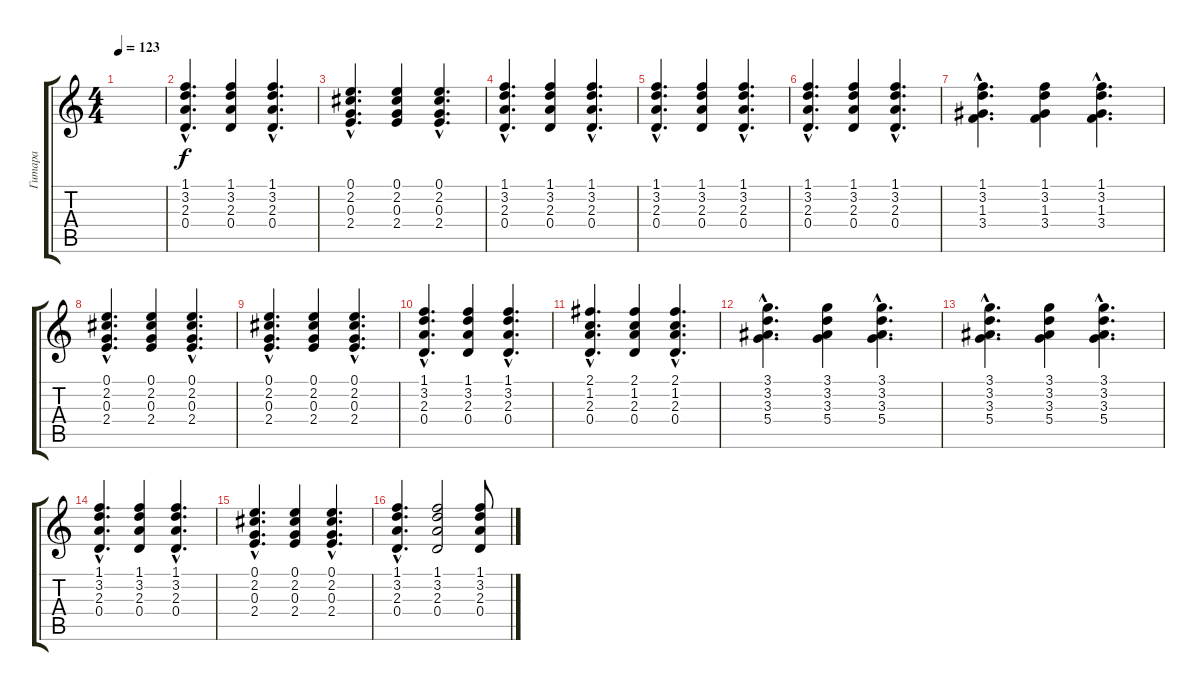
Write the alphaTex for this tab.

\track ("Гитара" "Гитара") {instrument acousticguitarsteel}
\staff {score tabs}
\tuning (E4 B3 G3 D3 A2 E2) {hide}
\ts (4 4)
\tempo 123
\clef g2
\ks c
|
(1.1{hac} 3.2{hac} 2.3{hac} 0.4{hac}).4{d} (1.1 3.2 2.3 0.4).4 (1.1{hac} 3.2{hac} 2.3{hac} 0.4{hac}).4{d} |
(0.1{hac} 2.2{hac} 0.3{hac} 2.4{hac}).4{d} (0.1 2.2 0.3 2.4).4 (0.1{hac} 2.2{hac} 0.3{hac} 2.4{hac}).4{d} |
(1.1{hac} 3.2{hac} 2.3{hac} 0.4{hac}).4{d} (1.1 3.2 2.3 0.4).4 (1.1{hac} 3.2{hac} 2.3{hac} 0.4{hac}).4{d} |
(1.1{hac} 3.2{hac} 2.3{hac} 0.4{hac}).4{d} (1.1 3.2 2.3 0.4).4 (1.1{hac} 3.2{hac} 2.3{hac} 0.4{hac}).4{d} |
(1.1{hac} 3.2{hac} 2.3{hac} 0.4{hac}).4{d} (1.1 3.2 2.3 0.4).4 (1.1{hac} 3.2{hac} 2.3{hac} 0.4{hac}).4{d} |
(1.1{hac} 3.2{hac} 1.3{hac} 3.4{hac}).4{d} (1.1 3.2 1.3 3.4).4 (1.1{hac} 3.2{hac} 1.3{hac} 3.4{hac}).4{d} |
(0.1{hac} 2.2{hac} 0.3{hac} 2.4{hac}).4{d} (0.1 2.2 0.3 2.4).4 (0.1{hac} 2.2{hac} 0.3{hac} 2.4{hac}).4{d} |
(0.1{hac} 2.2{hac} 0.3{hac} 2.4{hac}).4{d} (0.1 2.2 0.3 2.4).4 (0.1{hac} 2.2{hac} 0.3{hac} 2.4{hac}).4{d} |
(1.1{hac} 3.2{hac} 2.3{hac} 0.4{hac}).4{d} (1.1 3.2 2.3 0.4).4 (1.1{hac} 3.2{hac} 2.3{hac} 0.4{hac}).4{d} |
(2.1{hac} 1.2{hac} 2.3{hac} 0.4{hac}).4{d} (2.1 1.2 2.3 0.4).4 (2.1{hac} 1.2{hac} 2.3{hac} 0.4{hac}).4{d} |
(3.1{hac} 3.2{hac} 3.3{hac} 5.4{hac}).4{d} (3.1 3.2 3.3 5.4).4 (3.1{hac} 3.2{hac} 3.3{hac} 5.4{hac}).4{d} |
(3.1{hac} 3.2{hac} 3.3{hac} 5.4{hac}).4{d} (3.1 3.2 3.3 5.4).4 (3.1{hac} 3.2{hac} 3.3{hac} 5.4{hac}).4{d} |
(1.1{hac} 3.2{hac} 2.3{hac} 0.4{hac}).4{d} (1.1 3.2 2.3 0.4).4 (1.1{hac} 3.2{hac} 2.3{hac} 0.4{hac}).4{d} |
(0.1{hac} 2.2{hac} 0.3{hac} 2.4{hac}).4{d} (0.1 2.2 0.3 2.4).4 (0.1{hac} 2.2{hac} 0.3{hac} 2.4{hac}).4{d} |
(1.1{hac} 3.2{hac} 2.3{hac} 0.4{hac}).4{d} (1.1 3.2 2.3 0.4).2 (1.1 3.2 2.3 0.4).8
